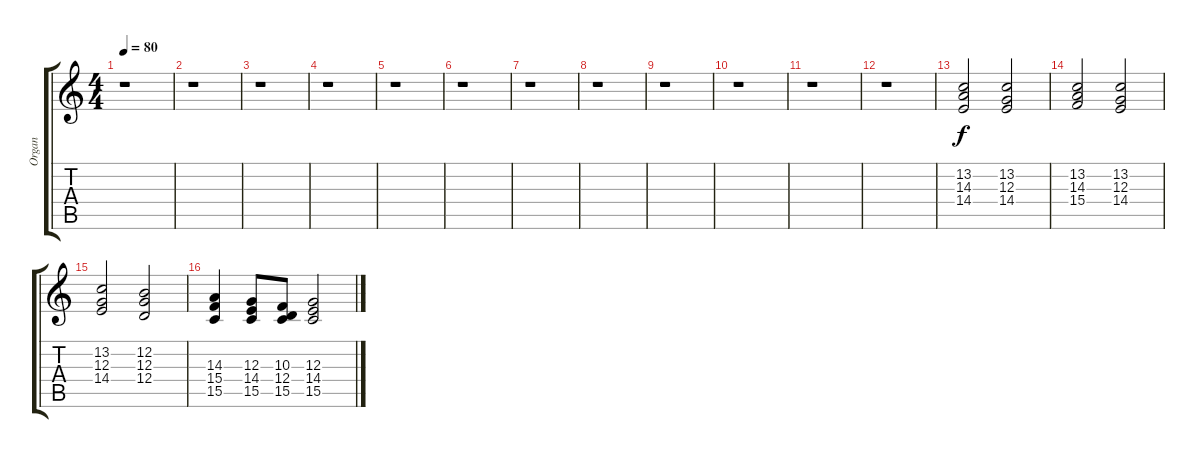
\track ("Organ" "Organ") {instrument drawbarorgan}
\staff {score tabs}
\tuning (E4 B3 G3 D3 A2 C2) {hide}
\ts (4 4)
\tempo 80
\clef g2
\ks c
r.1{dy f instrument drawbarorgan} |
r.1 |
r.1 |
r.1 |
r.1 |
r.1 |
r.1 |
r.1 |
r.1 |
r.1 |
r.1 |
r.1 |
(13.2 14.3 14.4).2 (13.2 12.3 14.4).2 |
(13.2 14.3 15.4).2 (13.2 12.3 14.4).2 |
(13.2 12.3 14.4).2 (12.2 12.3 12.4).2 |
(14.3 15.4 15.5).4 (12.3 14.4 15.5).8 (10.3 12.4 15.5).8 (12.3 14.4 15.5).2
